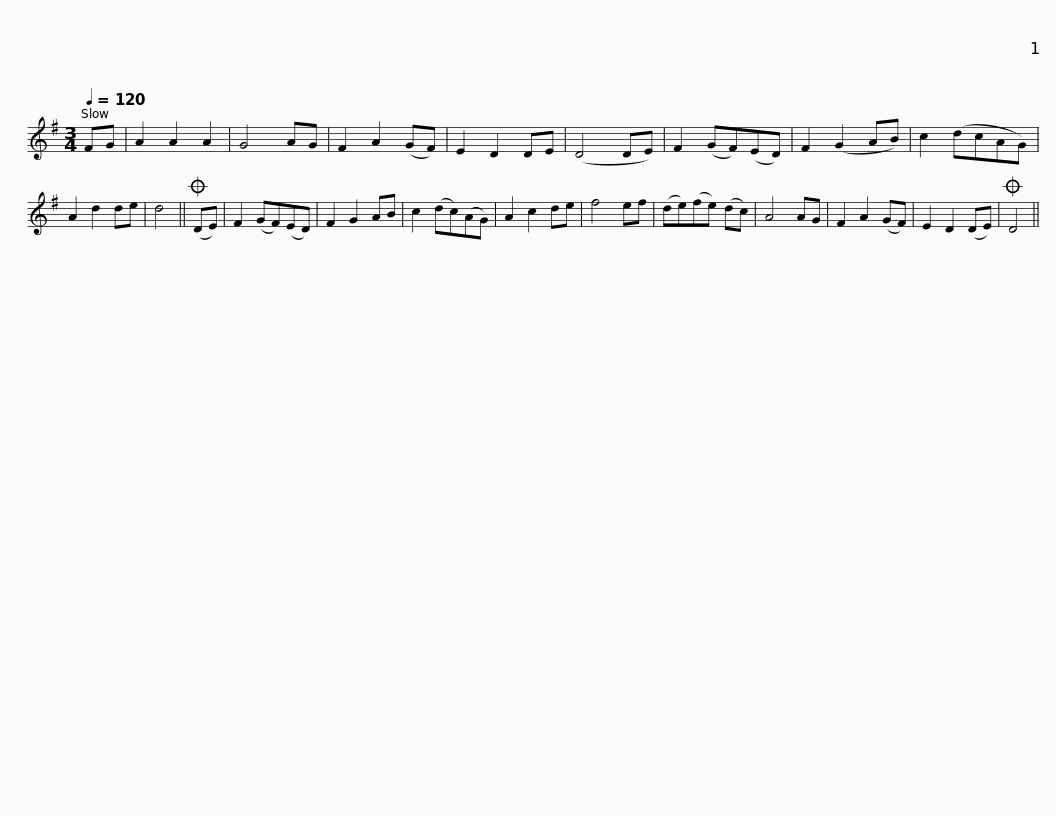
X:1
L:1/8
Q:1/4=120
M:3/4
I:linebreak $
K:G
V:1 treble
V:1
 FG | A2 A2 A2 | G4 AG | F2 A2 (GF) | E2 D2 DE | %5
 (D4 DE) | F2 (GF)(ED) | F2 (G2 AB) | c2 (dcAG) | A2 d2 de | %10
 d4 ||O (DE) |$ F2 (GF)(ED) | F2 G2 AB | c2 (dc)(AG) | %15
 A2 c2 de | f4 ef | (de)(fe) (dc) | A4 AG | F2 A2 (GF) | %20
 E2 D2 (DE) |O D4 || %22
